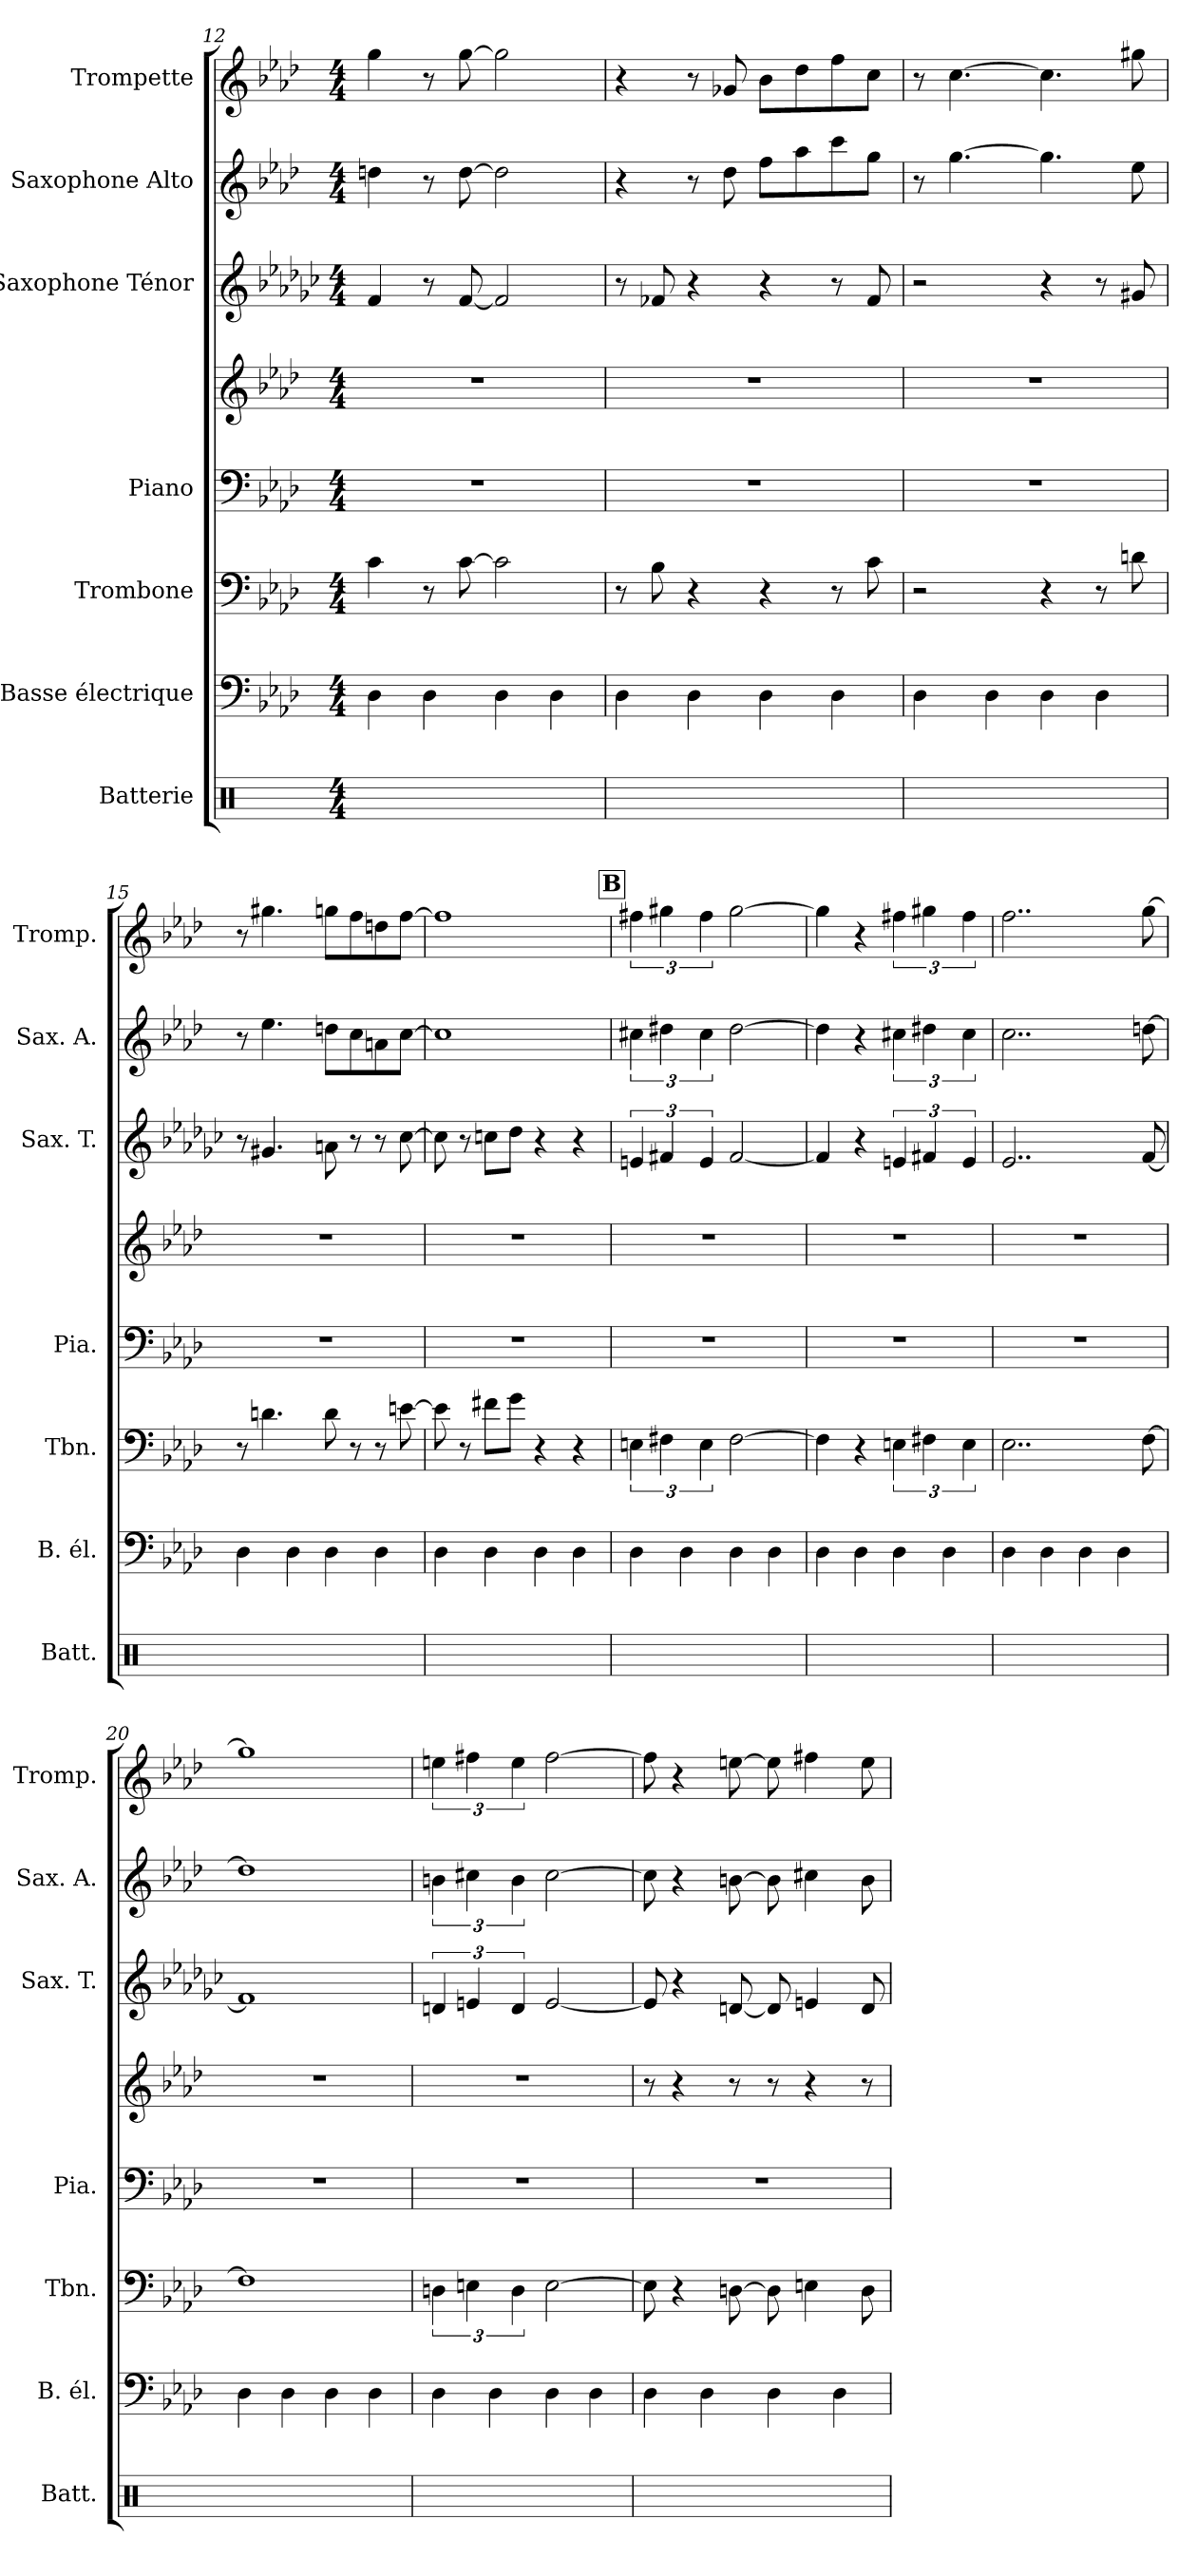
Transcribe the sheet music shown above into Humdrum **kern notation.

**kern	**kern	**kern	**kern	**kern	**kern	**kern	**kern
*part7	*part6	*part5	*part4	*part4	*part3	*part2	*part1
*staff8	*staff7	*staff6	*staff5	*staff4	*staff3	*staff2	*staff1
*I"Batterie	*I"Basse électrique	*I"Trombone	*I"Piano	*	*I"Saxophone Ténor	*I"Saxophone Alto	*I"Trompette
*I'Batt.	*I'B. él.	*I'Tbn.	*I'Pia.	*	*I'Sax. T.	*I'Sax. A.	*I'Tromp.
*clefX	*clefF4	*clefF4	*clefF4	*clefG2	*clefG2	*clefG2	*clefG2
*	*ITrd7c12	*	*	*	*ITrd8c14	*ITrd5c9	*ITrd1c2
*k[]	*k[b-e-a-d-]	*k[b-e-a-d-]	*k[b-e-a-d-]	*k[b-e-a-d-]	*k[b-e-a-d-g-c-]	*k[b-e-a-d-g-c-f-]	*k[b-e-a-d-g-c-]
*M4/4	*M4/4	*M4/4	*M4/4	*M4/4	*M4/4	*M4/4	*M4/4
=12	=12	=12	=12	=12	=12	=12	=12
4R	4DD-	4c\	1r	1r	4F/	4fn\	4ff\
4R	4DD-	8r	.	.	8r	8r	8r
.	.	[8c\	.	.	[8F/	[8f\	[8ff\
4R	4DD-	2c\]	.	.	2F/]	2f\]	2ff\]
4R	4DD-	.	.	.	.	.	.
!!LO:PB:g=z
=13	=13	=13	=13	=13	=13	=13	=13
4R	4DD-	8r	1r	1r	8r	4r	4r
.	.	8B-\	.	.	8F-X/	.	.
4R	4DD-	4r	.	.	4r	8r	8r
.	.	.	.	.	.	8f-\	8f-X/
4R	4DD-	4r	.	.	4r	8a-\L	8a-\L
.	.	.	.	.	.	8cc-\	8cc-\
4R	4DD-	8r	.	.	8r	8ee-\	8ee-\
.	.	8c\	.	.	8F-/	8b-\J	8b-\J
=14	=14	=14	=14	=14	=14	=14	=14
4R	4DD-	2r	1r	1r	2r	8r	8r
.	.	.	.	.	.	[4.b-\	[4.b-\
4R	4DD-	.	.	.	.	.	.
4R	4DD-	4r	.	.	4r	4.b-\]	4.b-\]
4R	4DD-	8r	.	.	8r	.	.
.	.	8dn\	.	.	8G#X/	8g-\	8ff#X\
=15	=15	=15	=15	=15	=15	=15	=15
4R	4DD-	8r	1r	1r	8r	8r	8r
.	.	4.dn\	.	.	4.G#X/	4.g-\	4.ff#X\
4R	4DD-	.	.	.	.	.	.
4R	4DD-	8d\	.	.	8An\	8fn\L	8ffn\L
.	.	8r	.	.	8r	8e-\	8ee-\
4R	4DD-	8r	.	.	8r	8cn\	8ccn\
.	.	[8en\	.	.	[8c-\	[8e-\J	[8ee-\J
=16	=16	=16	=16	=16	=16	=16	=16
4R	4DD-	8e\]	1r	1r	8c-\]	1e-]	1ee-]
.	.	8r	.	.	8r	.	.
4R	4DD-	8f#X\L	.	.	8cn\L	.	.
.	.	8g\J	.	.	8d-\J	.	.
4R	4DD-	4r	.	.	4r	.	.
4R	4DD-	4r	.	.	4r	.	.
!!LO:PB:g=z
!!LO:REH:place=s1:a:B:fs=14:t=B
=17	=17	=17	=17	=17	=17	=17	=17
*^	*	*	*	*	*	*	*
4R	4R	4DD-	6En\	1r	1r	6En/	6en\	6een\
.	.	.	6F#X\	.	.	6F#X/	6f#X\	6ff#X\
4R	4R	4DD-	.	.	.	.	.	.
.	.	.	6E\	.	.	6E/	6e\	6ee\
4R	4R	4DD-	[2F#\	.	.	[2F#/	[2f#\	[2ff#\
4R	4R	4DD-	.	.	.	.	.	.
*v	*v	*	*	*	*	*	*	*
=18	=18	=18	=18	=18	=18	=18	=18
4R	4DD-	4F#\]	1r	1r	4F#/]	4f#\]	4ff#\]
4R	4DD-	4r	.	.	4r	4r	4r
4R	4DD-	6En\	.	.	6En/	6en\	6een\
.	.	6F#X\	.	.	6F#X/	6f#X\	6ff#X\
4R	4DD-	.	.	.	.	.	.
.	.	6E\	.	.	6E/	6e\	6ee\
=19	=19	=19	=19	=19	=19	=19	=19
4R	4DD-	2..E-\	1r	1r	2..E-/	2..e-\	2..ee-\
4R	4DD-	.	.	.	.	.	.
4R	4DD-	.	.	.	.	.	.
4R	4DD-	.	.	.	.	.	.
.	.	[8F\	.	.	[8F/	[8fn\	[8ff\
=20	=20	=20	=20	=20	=20	=20	=20
4R	4DD-	1F]	1r	1r	1F]	1f]	1ff]
4R	4DD-	.	.	.	.	.	.
4R	4DD-	.	.	.	.	.	.
4R	4DD-	.	.	.	.	.	.
=21	=21	=21	=21	=21	=21	=21	=21
4R	4DD-	6Dn\	1r	1r	6Dn/	6dn\	6ddn\
.	.	6En\	.	.	6En/	6en\	6een\
4R	4DD-	.	.	.	.	.	.
.	.	6D\	.	.	6D/	6d\	6dd\
4R	4DD-	[2E\	.	.	[2E/	[2e\	[2ee\
4R	4DD-	.	.	.	.	.	.
!!LO:PB:g=z
=22	=22	=22	=22	=22	=22	=22	=22
4R	4DD-	8E\]	1r	8r	8E/]	8e\]	8ee\]
.	.	4r	.	4r	4r	4r	4r
4R	4DD-	.	.	.	.	.	.
.	.	[8Dn\	.	8r	[8Dn/	[8dn\	[8ddn\
4R	4DD-	8D\]	.	8r	8D/]	8d\]	8dd\]
.	.	4En\	.	4r	4En/	4en\	4een\
4R	4DD-	.	.	.	.	.	.
.	.	8D\	.	8r	8D/	8d\	8dd\
=	=	=	=	=	=	=	=
*-	*-	*-	*-	*-	*-	*-	*-
